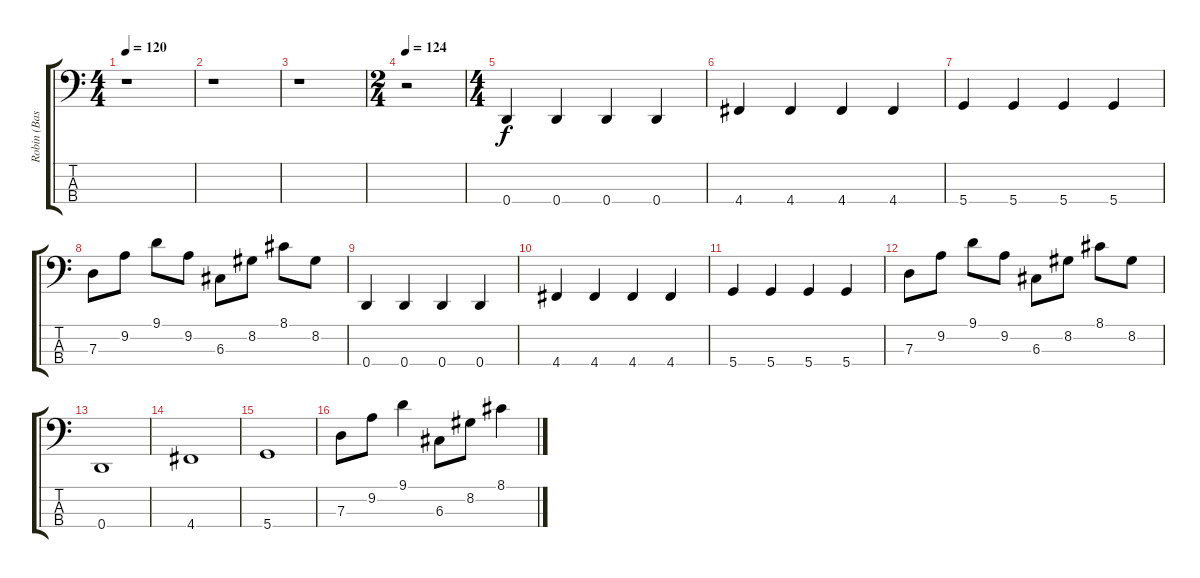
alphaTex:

\track ("Robin (Bass)" "Robin (Bas") {instrument electricbasspick}
\staff {score tabs}
\tuning (F2 C2 G1 D1) {hide}
\ts (4 4)
\tempo 120
\clef f4
\ks c
r.1{dy f} |
r.1 |
r.1 |
\ts (2 4)
\tempo 124
r.2 |
\ts (4 4)
0.4.4 0.4.4 0.4.4 0.4.4 |
4.4.4 4.4.4 4.4.4 4.4.4 |
5.4.4 5.4.4 5.4.4 5.4.4 |
7.3.8 9.2.8 9.1.8 9.2.8 6.3.8 8.2.8 8.1.8 8.2.8 |
0.4.4 0.4.4 0.4.4 0.4.4 |
4.4.4 4.4.4 4.4.4 4.4.4 |
5.4.4 5.4.4 5.4.4 5.4.4 |
7.3.8 9.2.8 9.1.8 9.2.8 6.3.8 8.2.8 8.1.8 8.2.8 |
0.4.1 |
4.4.1 |
5.4.1 |
7.3.8 9.2.8 9.1.4 6.3.8 8.2.8 8.1.4
